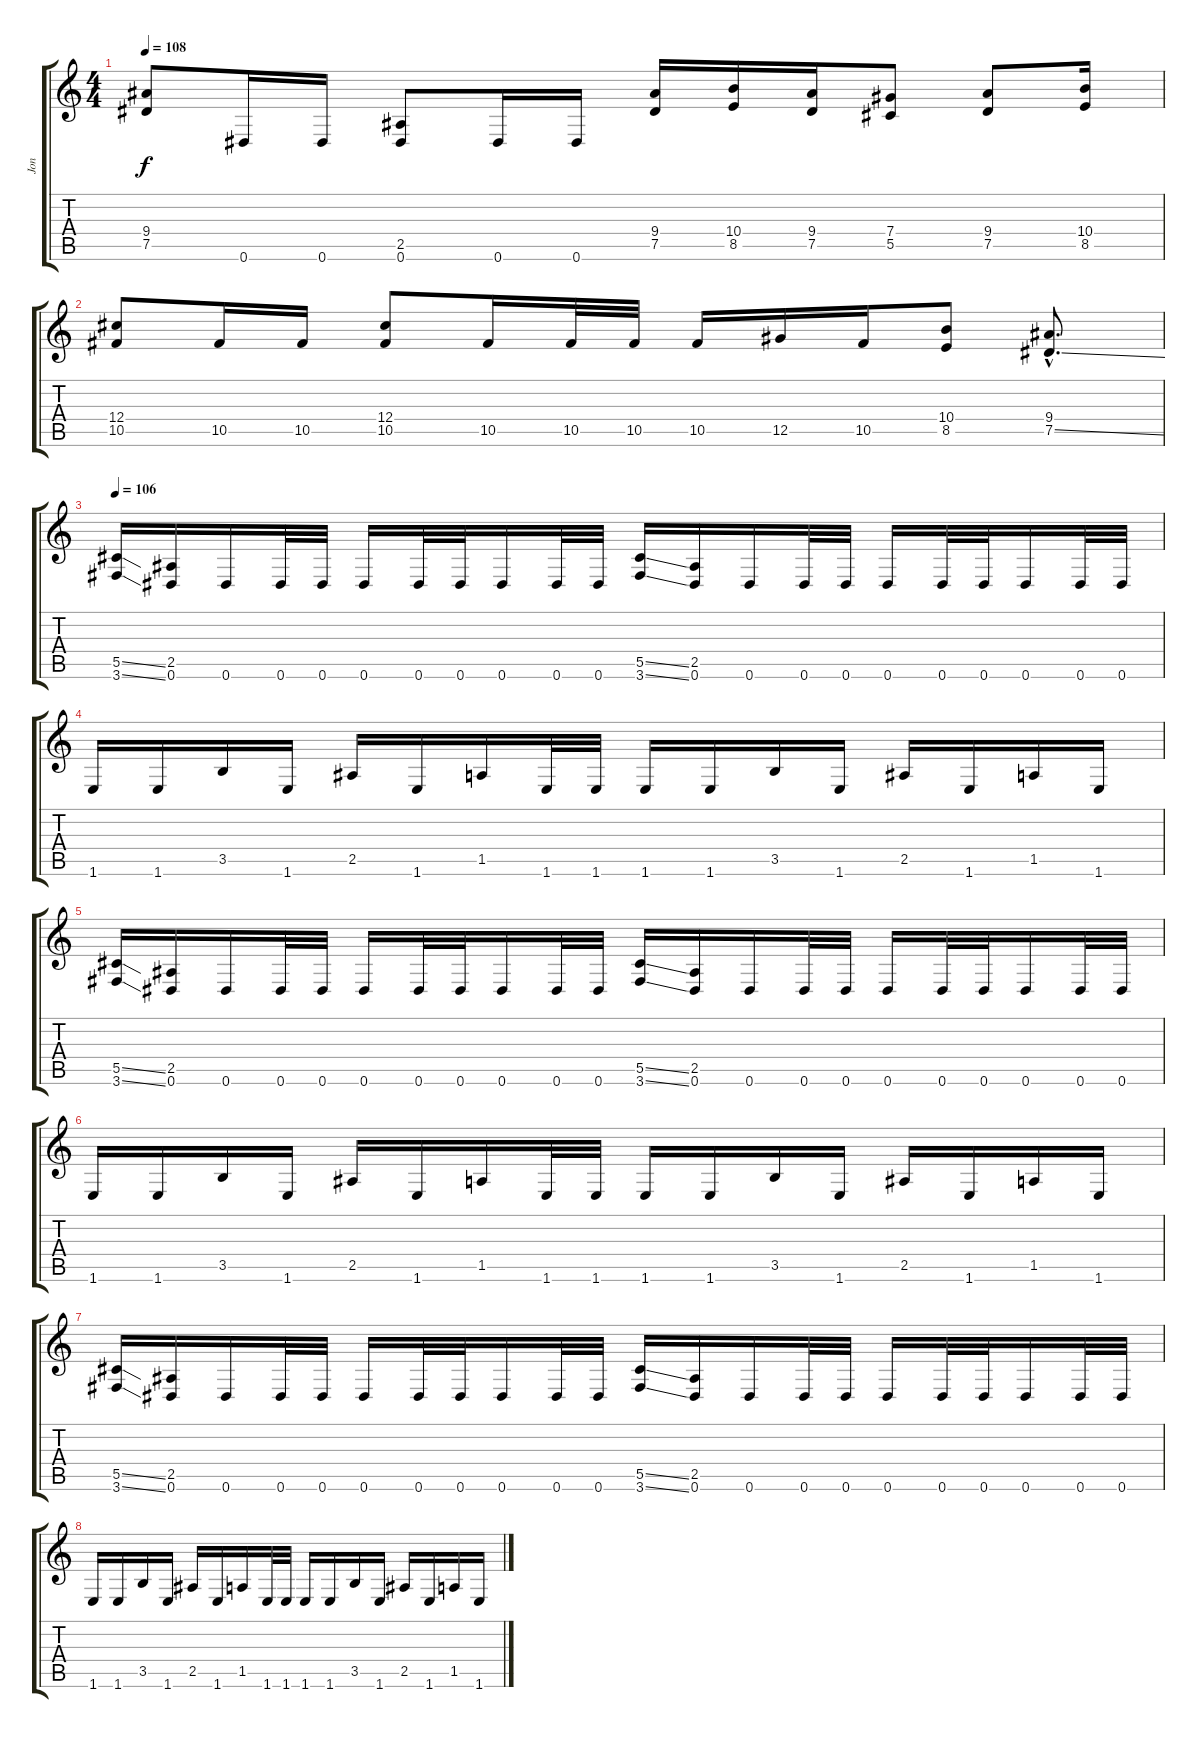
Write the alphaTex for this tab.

\track ("Jon" "Jon") {instrument distortionguitar}
\staff {score tabs}
\tuning (Eb4 Bb3 Gb3 Db3 Ab2 Eb2) {hide}
\ts (4 4)
\tempo 108
\clef g2
\ks c
(9.4 7.5).8{dy f} 0.6.16 0.6.16 (2.5 0.6).8 0.6.16 0.6.16 (9.4 7.5).16 (10.4 8.5).16 (9.4 7.5).16 (7.4 5.5).8 (9.4 7.5).8 (10.4 8.5).16 |
(12.4 10.5).8 10.5.16 10.5.16 (12.4 10.5).8 10.5.16 10.5.32 10.5.32 10.5.16 12.5.16 10.5.16 (10.4 8.5).8 (9.4{hac} 7.5{ss hac}).8{d} |
\tempo 106
(5.5{ss} 3.6{ss}).16 (2.5 0.6).16 0.6.16 0.6.32 0.6.32 0.6.16 0.6.32 0.6.32 0.6.16 0.6.32 0.6.32 (5.5{ss} 3.6{ss}).16 (2.5 0.6).16 0.6.16 0.6.32 0.6.32 0.6.16 0.6.32 0.6.32 0.6.16 0.6.32 0.6.32 |
1.6.16 1.6.16 3.5.16 1.6.16 2.5.16 1.6.16 1.5.16 1.6.32 1.6.32 1.6.16 1.6.16 3.5.16 1.6.16 2.5.16 1.6.16 1.5.16 1.6.16 |
(5.5{ss} 3.6{ss}).16 (2.5 0.6).16 0.6.16 0.6.32 0.6.32 0.6.16 0.6.32 0.6.32 0.6.16 0.6.32 0.6.32 (5.5{ss} 3.6{ss}).16 (2.5 0.6).16 0.6.16 0.6.32 0.6.32 0.6.16 0.6.32 0.6.32 0.6.16 0.6.32 0.6.32 |
1.6.16 1.6.16 3.5.16 1.6.16 2.5.16 1.6.16 1.5.16 1.6.32 1.6.32 1.6.16 1.6.16 3.5.16 1.6.16 2.5.16 1.6.16 1.5.16 1.6.16 |
(5.5{ss} 3.6{ss}).16 (2.5 0.6).16 0.6.16 0.6.32 0.6.32 0.6.16 0.6.32 0.6.32 0.6.16 0.6.32 0.6.32 (5.5{ss} 3.6{ss}).16 (2.5 0.6).16 0.6.16 0.6.32 0.6.32 0.6.16 0.6.32 0.6.32 0.6.16 0.6.32 0.6.32 |
1.6.16 1.6.16 3.5.16 1.6.16 2.5.16 1.6.16 1.5.16 1.6.32 1.6.32 1.6.16 1.6.16 3.5.16 1.6.16 2.5.16 1.6.16 1.5.16 1.6.16
